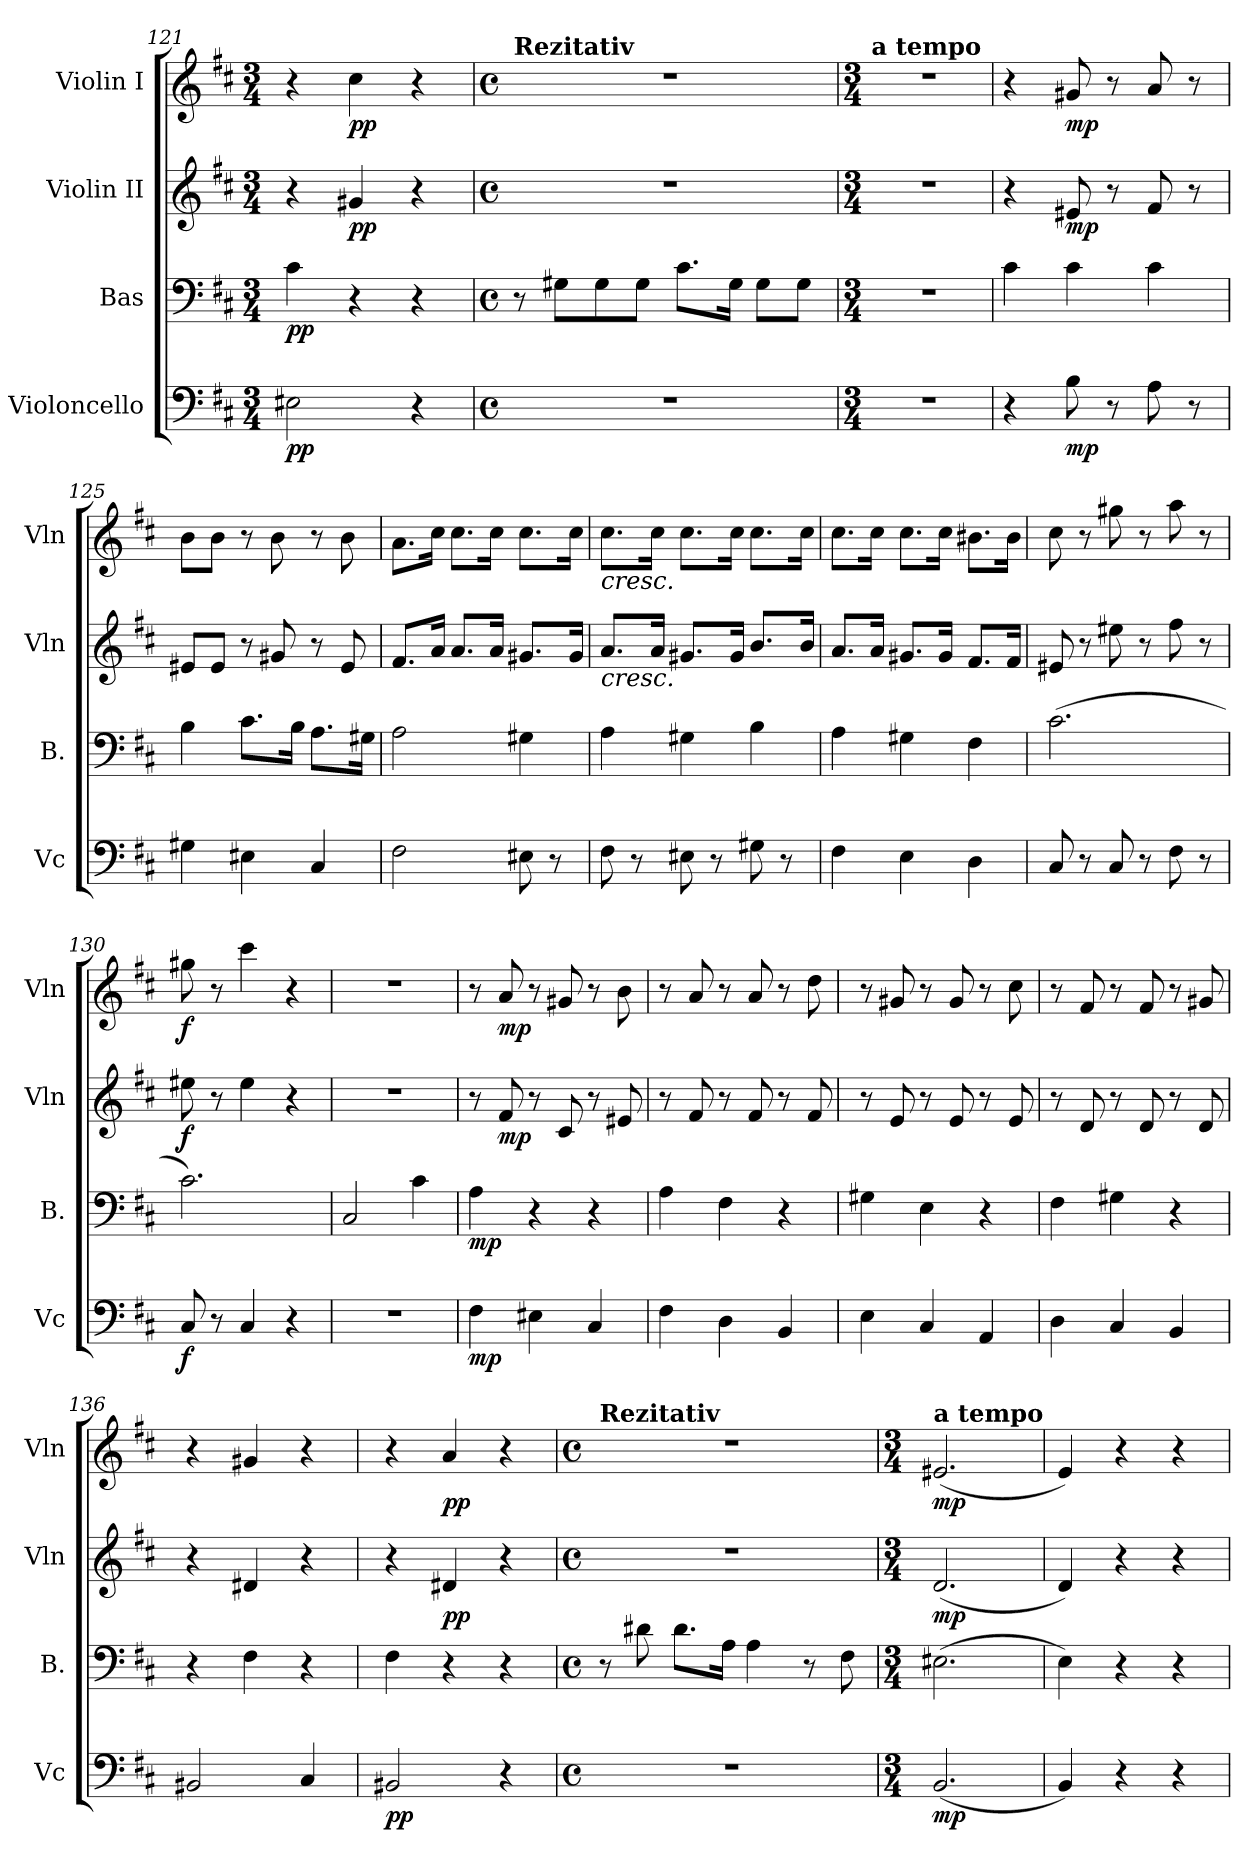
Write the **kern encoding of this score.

**kern	**dynam	**kern	**dynam	**kern	**dynam	**kern	**dynam
*part4	*part4	*part3	*part3	*part2	*part2	*part1	*part1
*staff4	*staff4	*staff3	*staff3	*staff2	*staff2	*staff1	*staff1
*I"Violoncello	*	*I"Bas	*	*I"Violin II	*	*I"Violin I	*
*I'Vc	*	*I'B.	*	*I'Vln	*	*I'Vln	*
!!LO:PB:g=z
*clefF4	*	*clefF4	*	*clefG2	*	*clefG2	*
*k[f#c#]	*	*k[f#c#]	*	*k[f#c#]	*	*k[f#c#]	*
*M3/4	*	*M3/4	*	*M3/4	*	*M3/4	*
=121	=121	=121	=121	=121	=121	=121	=121
!	!LO:DY:b	!	!LO:DY:b	!	!	!	!
2E#X\	pp	4c#\	pp	4r	.	4r	.
!	!	!	!	!	!LO:DY:b	!	!LO:DY:b
.	.	4r	.	4g#X/	pp	4cc#\	pp
4r	.	4r	.	4r	.	4r	.
=122	=122	=122	=122	=122	=122	=122	=122
*M4/4	*	*M4/4	*	*M4/4	*	*M4/4	*
*met(c)	*	*met(c)	*	*met(c)	*	*met(c)	*
!	!	!	!	!	!	!LO:TX:a:B:t=Rezitativ	!
1r	.	8r	.	1r	.	1r	.
.	.	8G#X\L	.	.	.	.	.
.	.	8G#\	.	.	.	.	.
.	.	8G#\J	.	.	.	.	.
.	.	8.c#\L	.	.	.	.	.
.	.	16G#\Jk	.	.	.	.	.
.	.	8G#\L	.	.	.	.	.
.	.	8G#\J	.	.	.	.	.
=123	=123	=123	=123	=123	=123	=123	=123
*M3/4	*	*M3/4	*	*M3/4	*	*M3/4	*
!	!	!	!	!	!	!LO:TX:a:B:t=a tempo	!
2.r	.	2.r	.	2.r	.	2.r	.
=124	=124	=124	=124	=124	=124	=124	=124
4r	.	4c#\	.	4r	.	4r	.
!	!LO:DY:b	!	!	!	!LO:DY:b	!	!LO:DY:b
8B\	mp	4c#\	.	8e#X/	mp	8g#X/	mp
8r	.	.	.	8r	.	8r	.
8A\	.	4c#\	.	8f#/	.	8a/	.
8r	.	.	.	8r	.	8r	.
=125	=125	=125	=125	=125	=125	=125	=125
4G#X\	.	4B\	.	8e#X/L	.	8b\L	.
.	.	.	.	8e#/J	.	8b\J	.
4E#X\	.	8.c#\L	.	8r	.	8r	.
.	.	.	.	8g#X/	.	8b\	.
.	.	16B\Jk	.	.	.	.	.
4C#/	.	8.A\L	.	8r	.	8r	.
.	.	.	.	8e#/	.	8b\	.
.	.	16G#X\Jk	.	.	.	.	.
!!LO:LB:g=z
=126	=126	=126	=126	=126	=126	=126	=126
2F#\	.	2A\	.	8.f#/L	.	8.a\L	.
.	.	.	.	16a/Jk	.	16cc#\Jk	.
.	.	.	.	8.a/L	.	8.cc#\L	.
.	.	.	.	16a/Jk	.	16cc#\Jk	.
8E#X\	.	4G#X\	.	8.g#X/L	.	8.cc#\L	.
8r	.	.	.	.	.	.	.
.	.	.	.	16g#/Jk	.	16cc#\Jk	.
=127	=127	=127	=127	=127	=127	=127	=127
!	!	!	!	!	!LO:HP:b	!	!LO:HP:b
8F#\	.	4A\	.	8.a/L	<	8.cc#\L	<
8r	.	.	.	.	.	.	.
.	.	.	.	16a/Jk	.	16cc#\Jk	.
8E#X\	.	4G#X\	.	8.g#X/L	.	8.cc#\L	.
8r	.	.	.	.	.	.	.
.	.	.	.	16g#/Jk	.	16cc#\Jk	.
8G#X\	.	4B\	.	8.b/L	.	8.cc#\L	.
8r	.	.	.	.	.	.	.
.	.	.	.	16b/Jk	.	16cc#\Jk	.
=128	=128	=128	=128	=128	=128	=128	=128
4F#\	.	4A\	.	8.a/L	.	8.cc#\L	.
.	.	.	.	16a/Jk	.	16cc#\Jk	.
4E\	.	4G#X\	.	8.g#X/L	.	8.cc#\L	.
.	.	.	.	16g#/Jk	.	16cc#\Jk	.
4D\	.	4F#\	.	8.f#/L	.	8.b#X\L	.
.	.	.	.	16f#/Jk	.	16b#\Jk	.
=129	=129	=129	=129	=129	=129	=129	=129
8C#/	.	(2.c#\	.	8e#X/	.	8cc#\	.
8r	.	.	.	8r	.	8r	.
8C#/	.	.	.	8ee#X\	.	8gg#X\	.
8r	.	.	.	8r	.	8r	.
8F#\	.	.	.	8ff#\	.	8aa\	.
8r	.	.	.	8r	.	8r	.
=130	=130	=130	=130	=130	=130	=130	=130
!	!LO:DY:b	!	!	!	!LO:DY:b	!	!LO:DY:b
8C#/	f	2.c#\)	.	8ee#X\	f	8gg#X\	f
8r	.	.	.	8r	.	8r	.
4C#/	.	.	.	4ee#\	.	4ccc#\	.
4r	.	.	.	4r	.	4r	.
!!LO:LB:g=z
=131	=131	=131	=131	=131	=131	=131	=131
2.r	.	2C#/	.	2.r	.	2.r	.
.	.	4c#\	.	.	.	.	.
=132	=132	=132	=132	=132	=132	=132	=132
!	!LO:DY:b	!	!LO:DY:b	!	!	!	!
4F#\	mp	4A\	mp	8r	.	8r	.
!	!	!	!	!	!LO:DY:b	!	!LO:DY:b
.	.	.	.	8f#/	mp	8a/	mp
4E#X\	.	4r	.	8r	.	8r	.
.	.	.	.	8c#/	.	8g#X/	.
4C#/	.	4r	.	8r	.	8r	.
.	.	.	.	8e#X/	.	8b\	.
=133	=133	=133	=133	=133	=133	=133	=133
4F#\	.	4A\	.	8r	.	8r	.
.	.	.	.	8f#/	.	8a/	.
4D\	.	4F#\	.	8r	.	8r	.
.	.	.	.	8f#/	.	8a/	.
4BB/	.	4r	.	8r	.	8r	.
.	.	.	.	8f#/	.	8dd\	.
=134	=134	=134	=134	=134	=134	=134	=134
4E\	.	4G#X\	.	8r	.	8r	.
.	.	.	.	8e/	.	8g#X/	.
4C#/	.	4E\	.	8r	.	8r	.
.	.	.	.	8e/	.	8g#/	.
4AA/	.	4r	.	8r	.	8r	.
.	.	.	.	8e/	.	8cc#\	.
=135	=135	=135	=135	=135	=135	=135	=135
4D\	.	4F#\	.	8r	.	8r	.
.	.	.	.	8d/	.	8f#/	.
4C#/	.	4G#X\	.	8r	.	8r	.
.	.	.	.	8d/	.	8f#/	.
4BB/	.	4r	.	8r	.	8r	.
.	.	.	.	8d/	.	8g#X/	.
=136	=136	=136	=136	=136	=136	=136	=136
2BB#X/	.	4r	.	4r	.	4r	.
.	.	4F#\	.	4d#X/	.	4g#X/	.
4C#/	.	4r	.	4r	.	4r	.
.	.	.	.	.	[	.	[
!!LO:PB:g=z
=137	=137	=137	=137	=137	=137	=137	=137
!	!LO:DY:b	!	!	!	!	!	!
2BB#X/	pp	4F#\	.	4r	.	4r	.
!	!	!	!	!	!LO:DY:b	!	!LO:DY:b
.	.	4r	.	4d#X/	pp	4a/	pp
4r	.	4r	.	4r	.	4r	.
=138	=138	=138	=138	=138	=138	=138	=138
*M4/4	*	*M4/4	*	*M4/4	*	*M4/4	*
*met(c)	*	*met(c)	*	*met(c)	*	*met(c)	*
!	!	!	!	!	!	!LO:TX:a:B:t=Rezitativ	!
1r	.	8r	.	1r	.	1r	.
.	.	8d#X\	.	.	.	.	.
.	.	8.d#\L	.	.	.	.	.
.	.	16A\Jk	.	.	.	.	.
.	.	4A\	.	.	.	.	.
.	.	8r	.	.	.	.	.
.	.	8F#\	.	.	.	.	.
=139	=139	=139	=139	=139	=139	=139	=139
*M3/4	*	*M3/4	*	*M3/4	*	*M3/4	*
!	!	!	!	!	!	!LO:TX:a:B:t=a tempo	!
!	!LO:DY:b	!	!	!	!LO:DY:b	!	!LO:DY:b
(2.BB/	mp	(2.E#X\	.	(2.d/	mp	(2.e#X/	mp
=140	=140	=140	=140	=140	=140	=140	=140
4BB/)	.	4E\)	.	4d/)	.	4e/)	.
4r	.	4r	.	4r	.	4r	.
4r	.	4r	.	4r	.	4r	.
=	=	=	=	=	=	=	=
*-	*-	*-	*-	*-	*-	*-	*-
